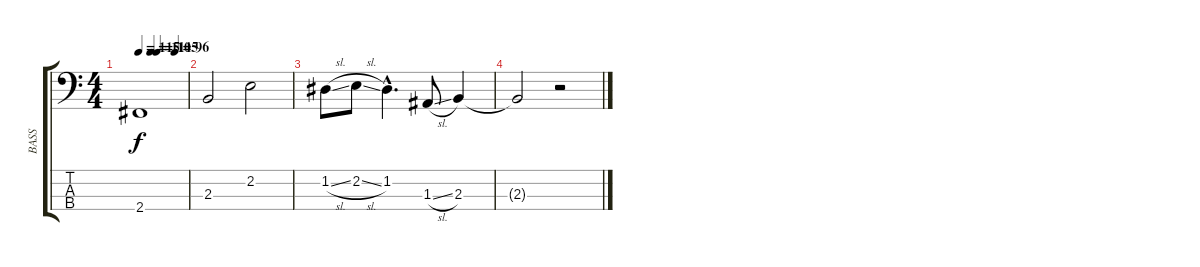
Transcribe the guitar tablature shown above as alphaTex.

\track ("BASS" "BASS") {instrument electricbasspick}
\staff {score tabs}
\tuning (G2 D2 A1 E1) {hide}
\ts (4 4)
\tempo 115
\tempo (111 0.25)
\tempo (105 0.375)
\tempo (96 0.75)
\clef f4
\ks c
2.4.1{dy f} |
2.3.2 2.2.2 |
1.2{sl}.8 2.2{sl}.8 1.2{hac}.4{d} 1.3{sl}.8 2.3.4 |
2.3{t}.2 r.2
